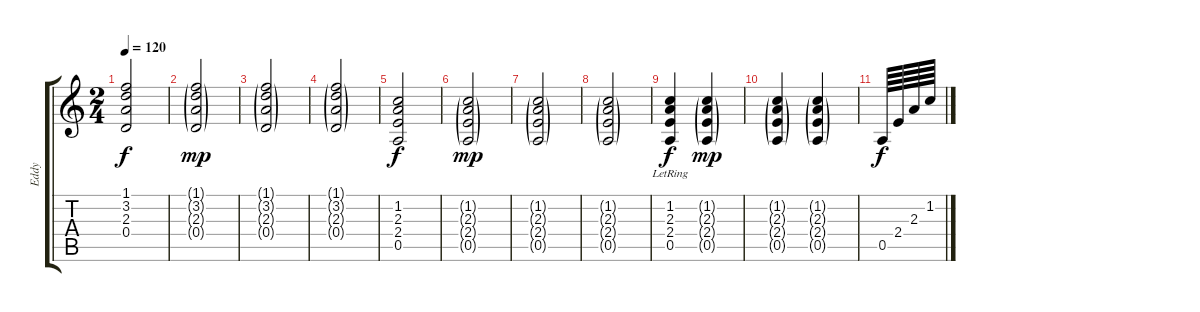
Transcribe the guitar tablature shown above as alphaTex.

\track ("Eddy " "Eddy ") {instrument electricguitarclean}
\staff {score tabs}
\tuning (E4 B3 G3 D3 A2 E2) {hide}
\ts (2 4)
\tempo 120
\clef g2
\ks c
(1.1 3.2 2.3 0.4).2{dy f} |
(1.1{g} 3.2{g} 2.3{g} 0.4{g}).2{dy mp} |
(1.1{g} 3.2{g} 2.3{g} 0.4{g}).2 |
(1.1{g} 3.2{g} 2.3{g} 0.4{g}).2 |
(1.2 2.3 2.4 0.5).2{dy f} |
(1.2{g} 2.3{g} 2.4{g} 0.5{g}).2{dy mp} |
(1.2{g} 2.3{g} 2.4{g} 0.5{g}).2 |
(1.2{g} 2.3{g} 2.4{g} 0.5{g}).2 |
(1.2{lr} 2.3 2.4 0.5).4{dy f} (1.2{g} 2.3{g} 2.4{g} 0.5{g}).4{dy mp} |
(1.2{g} 2.3{g} 2.4{g} 0.5{g}).4 (1.2{g} 2.3{g} 2.4{g} 0.5{g}).4 |
0.5.64{dy f} 2.4.64 2.3.64 1.2.64
